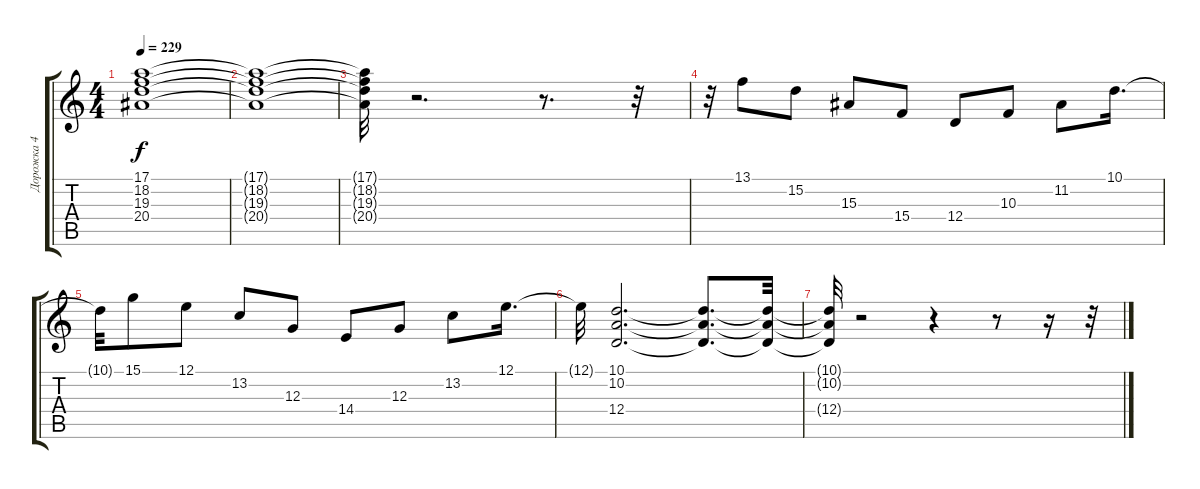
\track ("Дорожка 4" "Дорожка 4") {instrument stringensemble1}
\staff {score tabs}
\tuning (E4 B3 G3 D3 A2 E2) {hide}
\ts (4 4)
\tempo 229
\clef g2
\ks c
(17.1{t} 18.2{t} 19.3{t} 20.4{t}).1{dy f} |
(17.1{t} 18.2{t} 19.3{t} 20.4{t}).1 |
(17.1{t} 18.2{t} 19.3{t} 20.4{t}).32 r.2{d} r.8{d} r.32 |
r.32 13.1.8 15.2.8 15.3.8 15.4.8 12.4.8 10.3.8 11.2.8 10.1.16{d} |
10.1{t}.32 15.1.8 12.1.8 13.2.8 12.3.8 14.4.8 12.3.8 13.2.8 12.1.16{d} |
12.1{t}.32 (10.1 10.2 12.4).2{d} (10.1{t} 10.2{t} 12.4{t}).8{d} (10.1{t} 10.2{t} 12.4{t}).32 |
(10.1{t} 10.2{t} 12.4{t}).32 r.2 r.4 r.8 r.16 r.32
